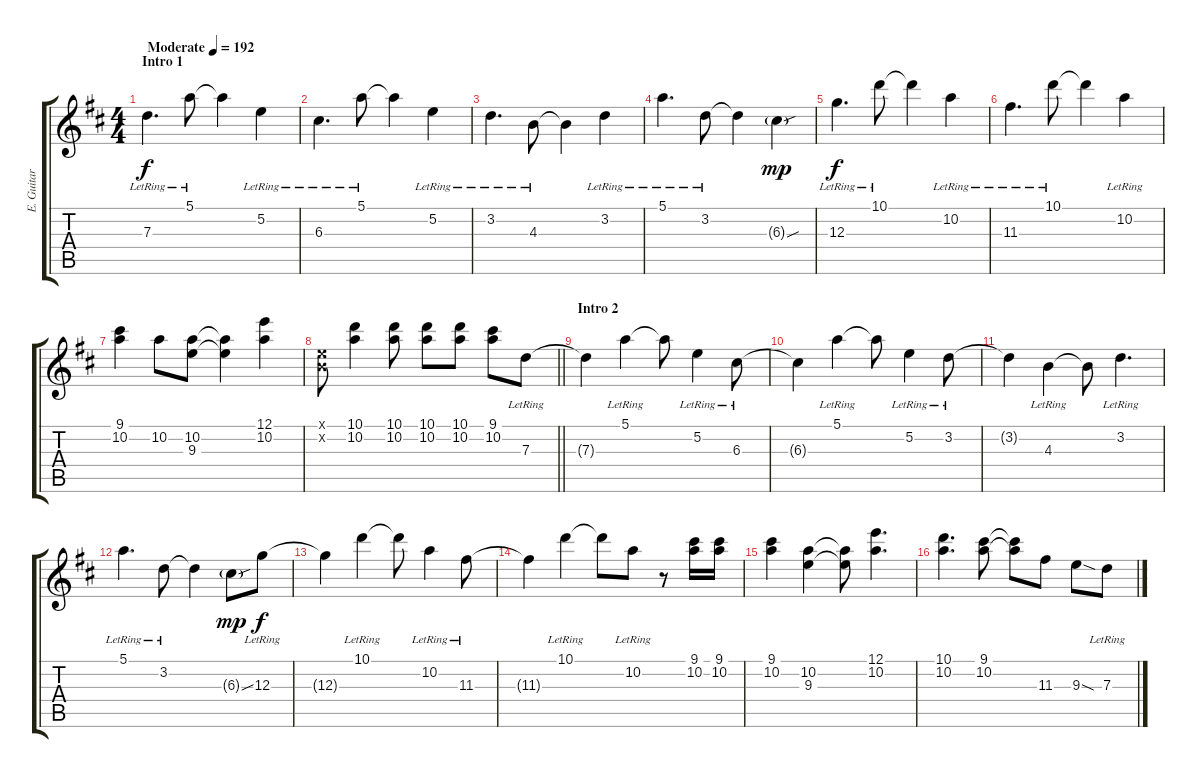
\track ("E. Guitar I" "E. Guitar ") {instrument overdrivenguitar}
\staff {score tabs}
\tuning (E4 B3 G3 D3 A2 E2) {hide}
\ts (4 4)
\section ("" "Intro 1")
\tempo (192 "Moderate")
\clef g2
\ks d
7.3{lr}.4{d dy f instrument overdrivenguitar} 5.1{lr}.8 5.1{t}.4 5.2{lr}.4 |
6.3{lr}.4{d} 5.1{lr}.8 5.1{t}.4 5.2{lr}.4 |
3.2{lr}.4{d} 4.3{lr}.8 4.3{t}.4 3.2{lr}.4 |
5.1{lr}.4{d} 3.2{lr}.8 3.2{t}.4 6.3{sou g}.4{dy mp} |
12.3{lr}.4{d dy f} 10.1{lr}.8 10.1{t}.4 10.2{lr}.4 |
11.3{lr}.4{d} 10.1{lr}.8 10.1{t}.4 10.2{lr}.4 |
(9.1 10.2).4 10.2.8 (10.2 9.3).8 (10.2{t} 9.3{t}).4 (12.1 10.2).4 |
\barLineRight lightlight
(0.1{x} 0.2{x}).8 (10.1 10.2).4 (10.1 10.2).8 (10.1 10.2).8 (10.1 10.2).8 (9.1 10.2).8 7.3{lr}.8 |
\section ("" "Intro 2")
7.3{t}.4 5.1{lr}.4 5.1{t}.8 5.2{lr}.4 6.3{lr}.8 |
6.3{t}.4 5.1{lr}.4 5.1{t}.8 5.2{lr}.4 3.2{lr}.8 |
3.2{t}.4 4.3{lr}.4 4.3{t}.8 3.2{lr}.4{d} |
5.1{lr}.4{d} 3.2{lr}.8 3.2{t}.4 6.3{sou g}.8{dy mp} 12.3{lr}.8{dy f} |
12.3{t}.4 10.1{lr}.4 10.1{t}.8 10.2{lr}.4 11.3{lr}.8 |
11.3{t}.4 10.1{lr}.4 10.1{t}.8 10.2{lr}.8 r.8 (9.1 10.2).16 (9.1 10.2).16 |
(9.1 10.2).4 (10.2 9.3).4 (10.2{t} 9.3{t}).8 (12.1 10.2).4{d} |
(10.1 10.2).4{d} (9.1 10.2).8 (9.1{t} 10.2{t}).8 11.3.8 9.3{sod}.8 7.3{lr}.8
